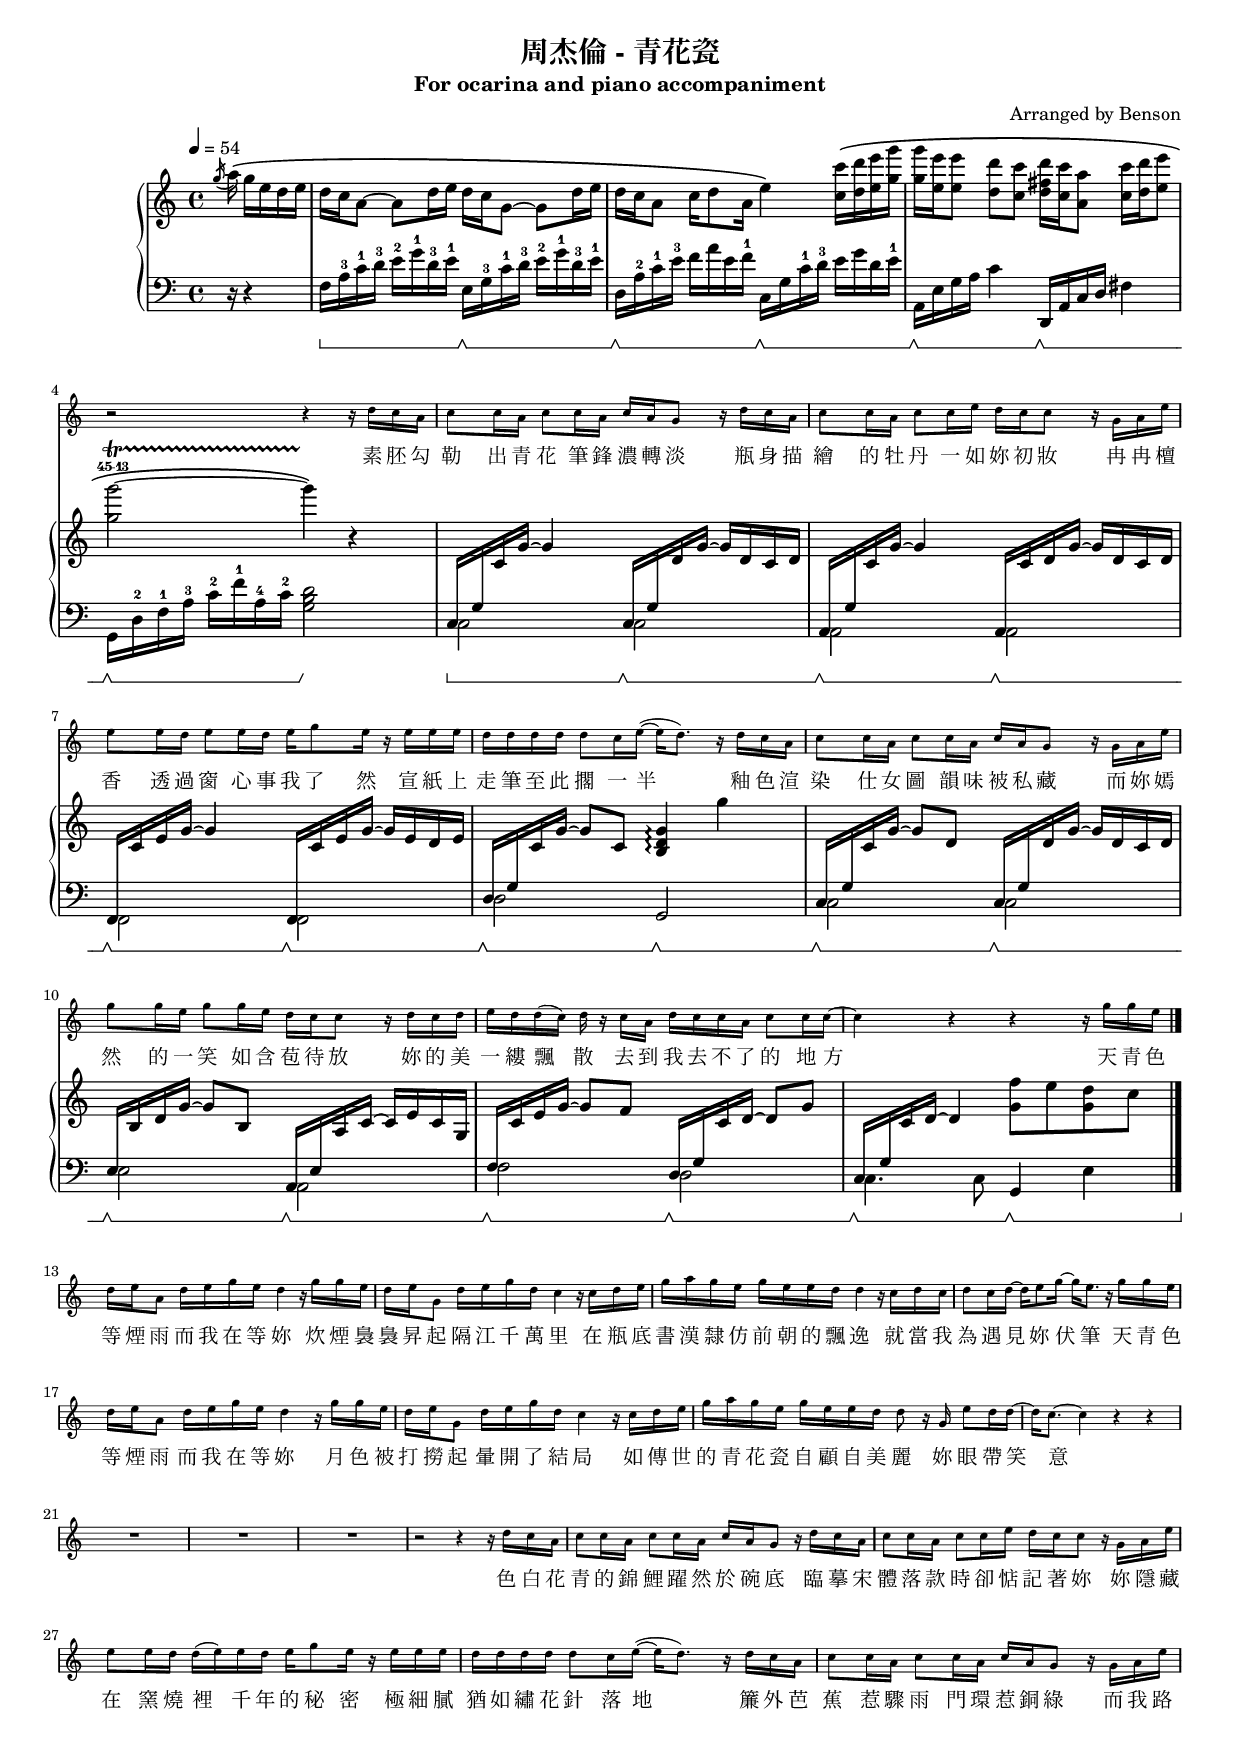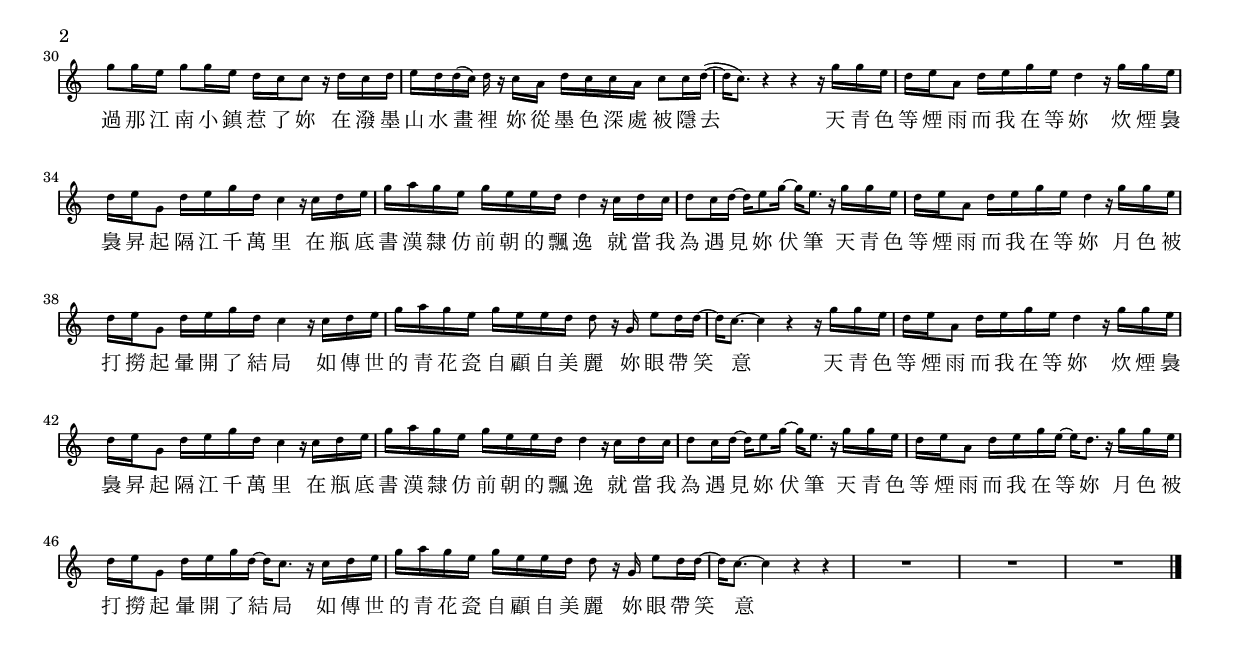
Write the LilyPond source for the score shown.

\version "2.18.2"
\include "articulate.ly"
#(set-global-staff-size 16)

%%%%%%%%%%%%%%%%%%%%%%%%%%%%%%%%%%%%%%%%%%%%%%%%%%%%%%%%%%%%%%%%%%%%%%%%%%%%%%%%%%%%%%%%%%
%%  http://lsr.di.unimi.it/LSR/Item?id=445

%LSR by Jay Anderson.
%modyfied by Simon Albrecht on March 2014.
%=> http://lilypond.1069038.n5.nabble.com/LSR-445-error-td160662.html

#(define (octave-up m t)
 (let* ((octave (1- t))
      (new-note (ly:music-deep-copy m))
      (new-pitch (ly:make-pitch
        octave
        (ly:pitch-notename (ly:music-property m 'pitch))
        (ly:pitch-alteration (ly:music-property m 'pitch)))))
  (set! (ly:music-property new-note 'pitch) new-pitch)
  new-note))

#(define (octavize-chord elements t)
 (cond ((null? elements) elements)
     ((eq? (ly:music-property (car elements) 'name) 'NoteEvent)
       (cons (car elements)
             (cons (octave-up (car elements) t)
                   (octavize-chord (cdr elements) t))))
     (else (cons (car elements) (octavize-chord (cdr elements ) t)))))

#(define (octavize music t)
 (if (eq? (ly:music-property music 'name) 'EventChord)
       (ly:music-set-property! music 'elements (octavize-chord
(ly:music-property music 'elements) t)))
 music)

makeOctaves = #(define-music-function (parser location arg mus) (integer? ly:music?)
 (music-map (lambda (x) (octavize x arg)) (event-chord-wrap! mus)))
%%%%%%%%%%%%%%%%%%%%%%%%%%%%%%%%%%%%%%%%%%%%%%%%%%%%%%%%%%%%%%%%%%%%%%%%%%%%%%%%%%%%%%%%%%


\header {
  title = "周杰倫 - 青花瓷"
  subtitle = "For ocarina and piano accompaniment"
  arranger = "Arranged by Benson"
}

upper-prelude = \relative c''' {
  s16 \acciaccatura g a\( g e d e d c a8~ a8 d16 e d c g8~ g d'16 e d c a8 c16 d8 a16 e'4\)
  \makeOctaves 1 { c16\( d e g g e e8 d c } <d fis d'>16 \makeOctaves 1 { c a8 c16 d e8 }
  <g g'>2~\startTrillSpan\finger \markup \tied-lyric #"45-13" g'4\stopTrillSpan\) r4
}
upper-prelude-midi = \relative c''' {
  s16 \acciaccatura g a\( g e d e d\sustainOn c a8~ a8 d16 e
  d\sustainOff\sustainOn c g8~ g d'16 e
  d\sustainOff\sustainOn c a8 c16 d8 a16
  e'4\)\sustainOff\sustainOn
  \makeOctaves 1 { c16\( d e g g\sustainOff\sustainOn e e8 d c }
  <d fis d'>16\sustainOff\sustainOn \makeOctaves 1 { c a8 c16 d e8 }
  <g g'>2~\startTrillSpan\sustainOff\sustainOn g'4\stopTrillSpan\)
  r4
}

lower-prelude = \relative c {
  s16 r16 r4
  f16\sustainOn a-3 c-1 d-3 e-2 g-1 d-3 e-1
  e,16\sustainOff\sustainOn g-3 c-1 d-3 e-2 g-1 d-3 e-1
  d,16\sustainOff\sustainOn a'-2 c-1 e-3 f a e f-1
  c,16\sustainOff\sustainOn g' c-1 d-3 e g d e-1
  a,,16\sustainOff\sustainOn e' g a c4
  d,,16\sustainOff\sustainOn a' c d fis4
  g,16\sustainOff\sustainOn d'-2 f-1 a-3 c-2 f-1 a,-4 c-2
  <g b d>2\sustainOff\sustainOn
}

lower-prelude-midi = \relative c {
  s16 r16 r4
  f16\sustainOn a c d e g d e
  e,32~\sustainOff e\sustainOn g16 c d e g d e
  d,32~\sustainOff d\sustainOn a'16 c e f a e f
  c,32~\sustainOff c\sustainOn g'16 c d e g d e
  a,,32~\sustainOff a\sustainOn e'16 g a c4
  d,,32~\sustainOff d\sustainOn a'16 c d fis4
  g,32~\sustainOff g\sustainOn d'16 f a c f a, c
  <g b d>2\sustainOff\sustainOn
}

upper-verse-one = \relative c' {
  s1 s1 s1 s2 <b d g>4\arpeggio g''
  s1 s1 s1 s2 <f g,>8 e <d g,> c
}

lower-verse-one = \relative c {
  << {
    \change Staff = "left" c16\sustainOn g'
    \change Staff = "right" c16 g'~ g4
    \change Staff = "left" c,,16\sustainOff\sustainOn g'
    \change Staff = "right" d'16 g~ g d c d
    \change Staff = "left" a,16\sustainOff\sustainOn g'
    \change Staff = "right" c16 g'~ g4
    \change Staff = "left" a,,16\sustainOff\sustainOn
    \change Staff = "right" c'16 d g~ g d c d
    \change Staff = "left" f,,16\sustainOff\sustainOn
    \change Staff = "right" c''16 e g~ g4
    \change Staff = "left" f,,16\sustainOff\sustainOn
    \change Staff = "right" c''16 e g~ g e d e
    \change Staff = "left" d,16\sustainOff\sustainOn g
    \change Staff = "right" c16 g'~ g8 c,
  } \\ {
    c,2 c2 a2 a f f d'
  } >>
  g,2\sustainOff\sustainOn
  << {
    \change Staff = "left" c16\sustainOff\sustainOn g'
    \change Staff = "right" c16 g'~ g8 d
    \change Staff = "left" c,16\sustainOff\sustainOn g'
    \change Staff = "right" d'16 g~ g d c d
    \change Staff = "left" e,16\sustainOff\sustainOn
    \change Staff = "right" b'16 d g~ g8 b,
    \change Staff = "left" a,16\sustainOff\sustainOn e'
    \change Staff = "right" a16 c~ c e c g
    \change Staff = "left" f16\sustainOff\sustainOn
    \change Staff = "right" c'16 e g~ g8 f
    \change Staff = "left" d,16\sustainOff\sustainOn g
    \change Staff = "right" c16 d~ d8 g
    \change Staff = "left" c,,16\sustainOff\sustainOn g'
    \change Staff = "right" c16 d~ d4
  } \\ {
    c,2 c e a, f' d c4. c8
  } >>
  g4\sustainOff\sustainOn e'
}

lower-verse-one-midi = \relative c {
  << {
    \change Staff = "left" c16\sustainOn g'
    \change Staff = "right" c16 g'~ g4
    \change Staff = "left" c,,32~\sustainOff c\sustainOn g'16
    \change Staff = "right" d'16 g~ g d c d
    \change Staff = "left" a,32~\sustainOff a\sustainOn g'16
    \change Staff = "right" c16 g'~ g4
    \change Staff = "left" a,,32~\sustainOff a\sustainOn
    \change Staff = "right" c'16 d g~ g d c d
    \change Staff = "left" f,,32~\sustainOff f\sustainOn
    \change Staff = "right" c''16 e g~ g4
    \change Staff = "left" f,,32~\sustainOff f\sustainOn
    \change Staff = "right" c''16 e g~ g e d e
    \change Staff = "left" d,32~\sustainOff d\sustainOn g16
    \change Staff = "right" c16 g'~ g8 c,
  } \\ {
    c,2 c2 a2 a f f d'
  } >>
  g,16~\sustainOff g8.~\sustainOn g4
  << {
    \change Staff = "left" c32~\sustainOff c\sustainOn g'16
    \change Staff = "right" c16 g'~ g8 d
    \change Staff = "left" c,32~\sustainOff c\sustainOn g'16
    \change Staff = "right" d'16 g~ g d c d
    \change Staff = "left" e,32~\sustainOff e\sustainOn
    \change Staff = "right" b'16 d g~ g8 b,
    \change Staff = "left" a,32~\sustainOff a\sustainOn e'16
    \change Staff = "right" a16 c~ c e c g
    \change Staff = "left" f32~\sustainOff f\sustainOn
    \change Staff = "right" c'16 e g~ g8 f
    \change Staff = "left" d,32~\sustainOff d\sustainOn g16
    \change Staff = "right" c16 d~ d8 g
    \change Staff = "left" c,,32~\sustainOff c\sustainOn g'16
    \change Staff = "right" c16 d~ d4
  } \\ {
    c,2 c e a, f' d c4. c8
  } >>
  g16~\sustainOff g8.~\sustainOn e'
}

upper-midi = \relative c' {
  \set Staff.pedalSustainStyle = #'bracket
  \clef treble
  \tempo 4 = 54
  \time 4/4
  \key c \major
  \partial 16*6
  \upper-prelude-midi
  \upper-verse-one
  \bar "|."
}

lower-midi = \relative c {
  \set Staff.pedalSustainStyle = #'bracket
  \clef bass
  \time 4/4
  \key c \major
  \partial 16*6
  \lower-prelude-midi
  \lower-verse-one-midi
  \bar "|."
}

upper-print = \relative c' {
  \set Staff.pedalSustainStyle = #'bracket
  \set fingeringOrientations = #'(up)
  \clef treble
  \tempo 4 = 54
  \time 4/4
  \key c \major
  \partial 16*6
  \upper-prelude
  \upper-verse-one
  \bar "|."
}

lower-print = \relative c {
  \set Staff.pedalSustainStyle = #'bracket
  \clef bass
  \time 4/4
  \key c \major
  \partial 16*6
  \lower-prelude
  \lower-verse-one
  \bar "|."
}

dynamics = {
  s1
}

guitarchords = \chordmode {
  % ais1:m
}

lyricsmain = \lyricmode {
  素 胚 勾 勒 出 青 花 筆 鋒 濃 轉 淡
  瓶 身 描 繪 的 牡 丹 一 如 妳 初 妝
  冉 冉 檀 香 透 過 窗 心 事 我 了 然
  宣 紙 上 走 筆 至 此 擱 一 半

  釉 色 渲 染 仕 女 圖 韻 味 被 私 藏
  而 妳 嫣 然 的 一 笑 如 含 苞 待 放
  妳 的 美 一 縷 飄 散 去 到 我 去 不 了 的 地 方

  天 青 色 等 煙 雨 而 我 在 等 妳
  炊 煙 裊 裊 昇 起 隔 江 千 萬 里
  在 瓶 底 書 漢 隸 仿 前 朝 的 飄 逸
  就 當 我 為 遇 見 妳 伏 筆

  天 青 色 等 煙 雨 而 我 在 等 妳
  月 色 被 打 撈 起 暈 開 了 結 局
  如 傳 世 的 青 花 瓷 自 顧 自 美 麗 妳 眼 帶 笑 意

  色 白 花 青 的 錦 鯉 躍 然 於 碗 底
  臨 摹 宋 體 落 款 時 卻 惦 記 著 妳
  妳 隱 藏 在 窯 燒 裡 千 年 的 秘 密
  極 細 膩 猶 如 繡 花 針 落 地

  簾 外 芭 蕉 惹 驟 雨 門 環 惹 銅 綠
  而 我 路 過 那 江 南 小 鎮 惹 了 妳
  在 潑 墨 山 水 畫 裡  妳 從 墨 色 深 處 被 隱 去

  天 青 色 等 煙 雨 而 我 在 等 妳
  炊 煙 裊 裊 昇 起 隔 江 千 萬 里
  在 瓶 底 書 漢 隸 仿 前 朝 的 飄 逸
  就 當 我 為 遇 見 妳 伏 筆

  天 青 色 等 煙 雨 而 我 在 等 妳
  月 色 被 打 撈 起 暈 開 了 結 局
  如 傳 世 的 青 花 瓷 自 顧 自 美 麗
  妳 眼 帶 笑 意

  天 青 色 等 煙 雨 而 我 在 等 妳
  炊 煙 裊 裊 昇 起 隔 江 千 萬 里
  在 瓶 底 書 漢 隸 仿 前 朝 的 飄 逸
  就 當 我 為 遇 見 妳 伏 筆

  天 青 色 等 煙 雨 而 我 在 等 妳
  月 色 被 打 撈 起 暈 開 了 結 局
  如 傳 世 的 青 花 瓷 自 顧 自 美 麗
  妳 眼 帶 笑 意
}

melody-verse = \relative c'' {
  r16 d c a c8 c16 a c8 c16 a c a g8
  r16 d' c a c8 c16 a c8 c16 e d c c8
  r16 g a e' e8 e16 d e8 e16 d e g8 e16
  r16 e e e d d d d d8 c16 e~( e d8.)
  r16 d c a c8 c16 a c8 c16 a c a g8
  r16 g a e' g8 g16 e g8 g16 e d c c8
  r16 d c d e d d( c) d r c a d c c a c8 c16 c~ c4 r4 r4
}

melody-verse-two = \relative c'' {
  r16 d c a c8 c16 a c8 c16 a c a g8
  r16 d' c a c8 c16 a c8 c16 e d c c8
  r16 g a e' e8 e16 d d( e) e16 d e g8 e16
  r16 e e e d d d d d8 c16 e~( e d8.)
  r16 d c a c8 c16 a c8 c16 a c a g8
  r16 g a e' g8 g16 e g8 g16 e d c c8
  r16 d c d e d d( c) d r c a d c c a c8 c16 d~( d c8.) r4 r4
}

melody-chorus = \relative c''' {
  r16 g16 g e d e a,8 d16 e g e d4
  r16 g g e d e g,8 d'16 e g d c4
  r16 c d e g a g e g e e d d4
  r16 c d c d8 c16 d~ d16 e8 g16~ g e8.
  r16 g16 g e d e a,8 d16 e g e d4
  r16 g g e d e g,8 d'16 e g d c4
  r16 c d e g a g e g e e d d8 r16
  g,16 e'8 d16 d~ d c8.~ c4 r4
}

melody-chorus-two = \relative c''' {
  r16 g16 g e d e a,8 d16 e g e d4
  r16 g g e d e g,8 d'16 e g d c4
  r16 c d e g a g e g e e d d4
  r16 c d c d8 c16 d~ d16 e8 g16~ g e8.
  r16 g16 g e d e a,8 d16 e g e~ e d8.
  r16 g g e d e g,8 d'16 e g d~ d c8.
  r16 c d e g a g e g e e d d8 r16
  g,16 e'8 d16 d~ d c8.~ c4 r4
}

melody = \relative c' {
  \clef treble
  \time 4/4
  \key c \major
  \partial 16*6
  s16 r16 r4 R1 R1 R1 r2 r4
  \melody-verse
  \melody-chorus
  r4 R1 R1 R1 r2 r4
  \melody-verse-two
  \melody-chorus
  \melody-chorus-two
  r4 R1 R1 R1
  \bar "|."
}


\book {
\score {
  <<
    % \new ChordNames {
      % \guitarchords
    % }
    \new Staff = "melodystaff" <<
      \set Staff.midiInstrument = #"electric guitar (clean)"
      \set Staff.instrumentName = #"Ocarina"
      \set Staff.midiMinimumVolume = #0.9
      \set Staff.midiMaximumVolume = #1
      \new Voice = "melody" {
        \melody
      }
      \context Lyrics = "lyrics" { \lyricsto "melody" { \lyricsmain } }
    >>
    \new PianoStaff <<
      \set Staff.midiInstrument = #"acoustic grand"
      \set Staff.instrumentName = #"Piano"
      \new Staff = "right" {
        \set Staff.midiMinimumVolume = #0.6
        \set Staff.midiMaximumVolume = #0.7
        \articulate \upper-midi
      }
      \new Staff = "left" {
        \set Staff.midiMinimumVolume = #0.6
        \set Staff.midiMaximumVolume = #0.7
        \lower-midi
      }
    >>
  >>
  \midi {
    \context {
      \ChordNameVoice \remove Note_performer
    }
  }
}
}
\book {
\score {
  <<
    % \new ChordNames {
      % \set chordChanges = ##t
      % \guitarchords
    % }
    \new Staff = "melodystaff" \with {
      fontSize = #-3
      \override StaffSymbol.staff-space = #(magstep -3)
      \override StaffSymbol.thickness = #(magstep -3)
    }
    <<
      \set Staff.midiInstrument = #"choir aahs"
      \set Staff.instrumentName = #"Ocarina"
      \new Voice = "melody" {
        \melody
      }
      \context Lyrics = "lyrics" { \lyricsto "melody" { \lyricsmain } }
    >>
    \new PianoStaff <<
      \set Staff.midiInstrument = #"acoustic grand"
      \set Staff.instrumentName = #"Piano"
      \new Staff = "right" { \upper-print }
      \new Dynamics = "Dynamics_pf" \dynamics
      \new Staff = "left" { \lower-print }
    >>
  >>
  \layout {
    \context {
      % add the RemoveEmptyStaffContext that erases rest-only staves
      \Staff \RemoveEmptyStaves
    }
    \context {
      % add the RemoveEmptyStaffContext that erases rest-only staves
      \Dynamics \RemoveEmptyStaves
    }
    \context {
      \Score
      % Remove all-rest staves also in the first system
      \override VerticalAxisGroup.remove-first = ##t
      % If only one non-empty staff in a system exists, still print the starting bar
      \override SystemStartBar.collapse-height = #1
    }
    \context {
      \ChordNames
      \override ChordName #'font-size = #-3
    }
  }
}
}

